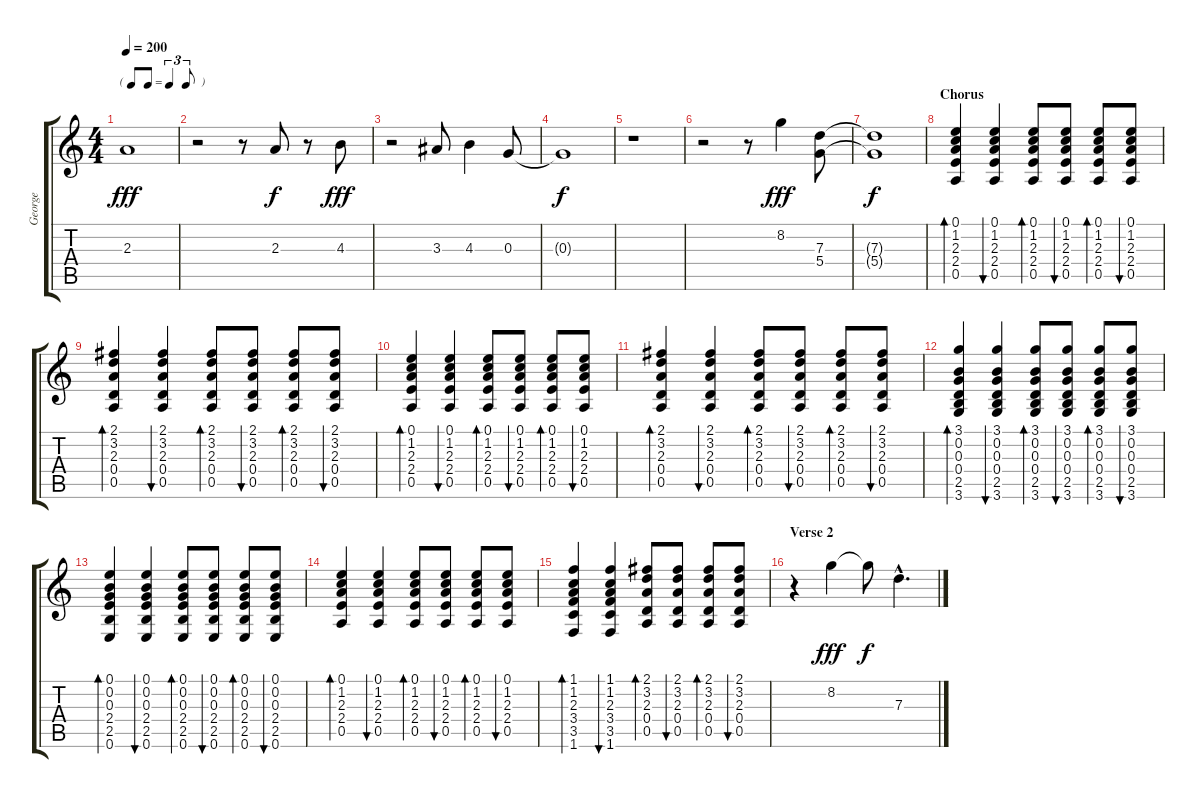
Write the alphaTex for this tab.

\track ("George" "George") {instrument electricguitarjazz}
\staff {score tabs}
\tuning (E4 B3 G3 D3 A2 E2) {hide}
\ts (4 4)
\tf triplet8th
\tempo 200
\clef g2
\ks c
2.3.1{dy fff} |
r.2 r.8 2.3.8{dy f} r.8 4.3.8{dy fff} |
r.2 3.3.8 4.3.4 0.3.8 |
0.3{t}.1{dy f} |
r.1 |
r.2 r.8 8.2.4{dy fff} (7.3 5.4).8 |
(7.3{t} 5.4{t}).1{dy f} |
\section ("" "Chorus")
(0.1 1.2 2.3 2.4 0.5).4{bd 60 volume 10} (0.1 1.2 2.3 2.4 0.5).4{bu 60} (0.1 1.2 2.3 2.4 0.5).8{bd 60} (0.1 1.2 2.3 2.4 0.5).8{bu 60} (0.1 1.2 2.3 2.4 0.5).8{bd 60} (0.1 1.2 2.3 2.4 0.5).8{bu 60} |
(2.1 3.2 2.3 0.4 0.5).4{bd 240} (2.1 3.2 2.3 0.4 0.5).4{bu 240} (2.1 3.2 2.3 0.4 0.5).8{bd 240} (2.1 3.2 2.3 0.4 0.5).8{bu 240} (2.1 3.2 2.3 0.4 0.5).8{bd 240} (2.1 3.2 2.3 0.4 0.5).8{bu 240} |
(0.1 1.2 2.3 2.4 0.5).4{bd 60} (0.1 1.2 2.3 2.4 0.5).4{bu 60} (0.1 1.2 2.3 2.4 0.5).8{bd 60} (0.1 1.2 2.3 2.4 0.5).8{bu 60} (0.1 1.2 2.3 2.4 0.5).8{bd 60} (0.1 1.2 2.3 2.4 0.5).8{bu 60} |
(2.1 3.2 2.3 0.4 0.5).4{bd 240} (2.1 3.2 2.3 0.4 0.5).4{bu 240} (2.1 3.2 2.3 0.4 0.5).8{bd 240} (2.1 3.2 2.3 0.4 0.5).8{bu 240} (2.1 3.2 2.3 0.4 0.5).8{bd 240} (2.1 3.2 2.3 0.4 0.5).8{bu 240} |
(3.1 0.2 0.3 0.4 2.5 3.6).4{bd 240} (3.1 0.2 0.3 0.4 2.5 3.6).4{bu 240} (3.1 0.2 0.3 0.4 2.5 3.6).8{bd 240} (3.1 0.2 0.3 0.4 2.5 3.6).8{bu 240} (3.1 0.2 0.3 0.4 2.5 3.6).8{bd 240} (3.1 0.2 0.3 0.4 2.5 3.6).8{bu 240} |
(0.1 0.2 0.3 2.4 2.5 0.6).4{bd 60} (0.1 0.2 0.3 2.4 2.5 0.6).4{bu 60} (0.1 0.2 0.3 2.4 2.5 0.6).8{bd 60} (0.1 0.2 0.3 2.4 2.5 0.6).8{bu 60} (0.1 0.2 0.3 2.4 2.5 0.6).8{bd 60} (0.1 0.2 0.3 2.4 2.5 0.6).8{bu 60} |
(0.1 1.2 2.3 2.4 0.5).4{bd 60} (0.1 1.2 2.3 2.4 0.5).4{bu 60} (0.1 1.2 2.3 2.4 0.5).8{bd 60} (0.1 1.2 2.3 2.4 0.5).8{bu 60} (0.1 1.2 2.3 2.4 0.5).8{bd 60} (0.1 1.2 2.3 2.4 0.5).8{bu 60} |
(1.1 1.2 2.3 3.4 3.5 1.6).4{bd 60} (1.1 1.2 2.3 3.4 3.5 1.6).4{bu 60} (2.1 3.2 2.3 0.4 0.5).8{bd 60} (2.1 3.2 2.3 0.4 0.5).8{bu 60} (2.1 3.2 2.3 0.4 0.5).8{bd 60} (2.1 3.2 2.3 0.4 0.5).8{bu 60} |
\section ("" "Verse 2")
r.4 8.2.4{dy fff} 8.2{t}.8{dy f} 7.3{hac}.4{d}
